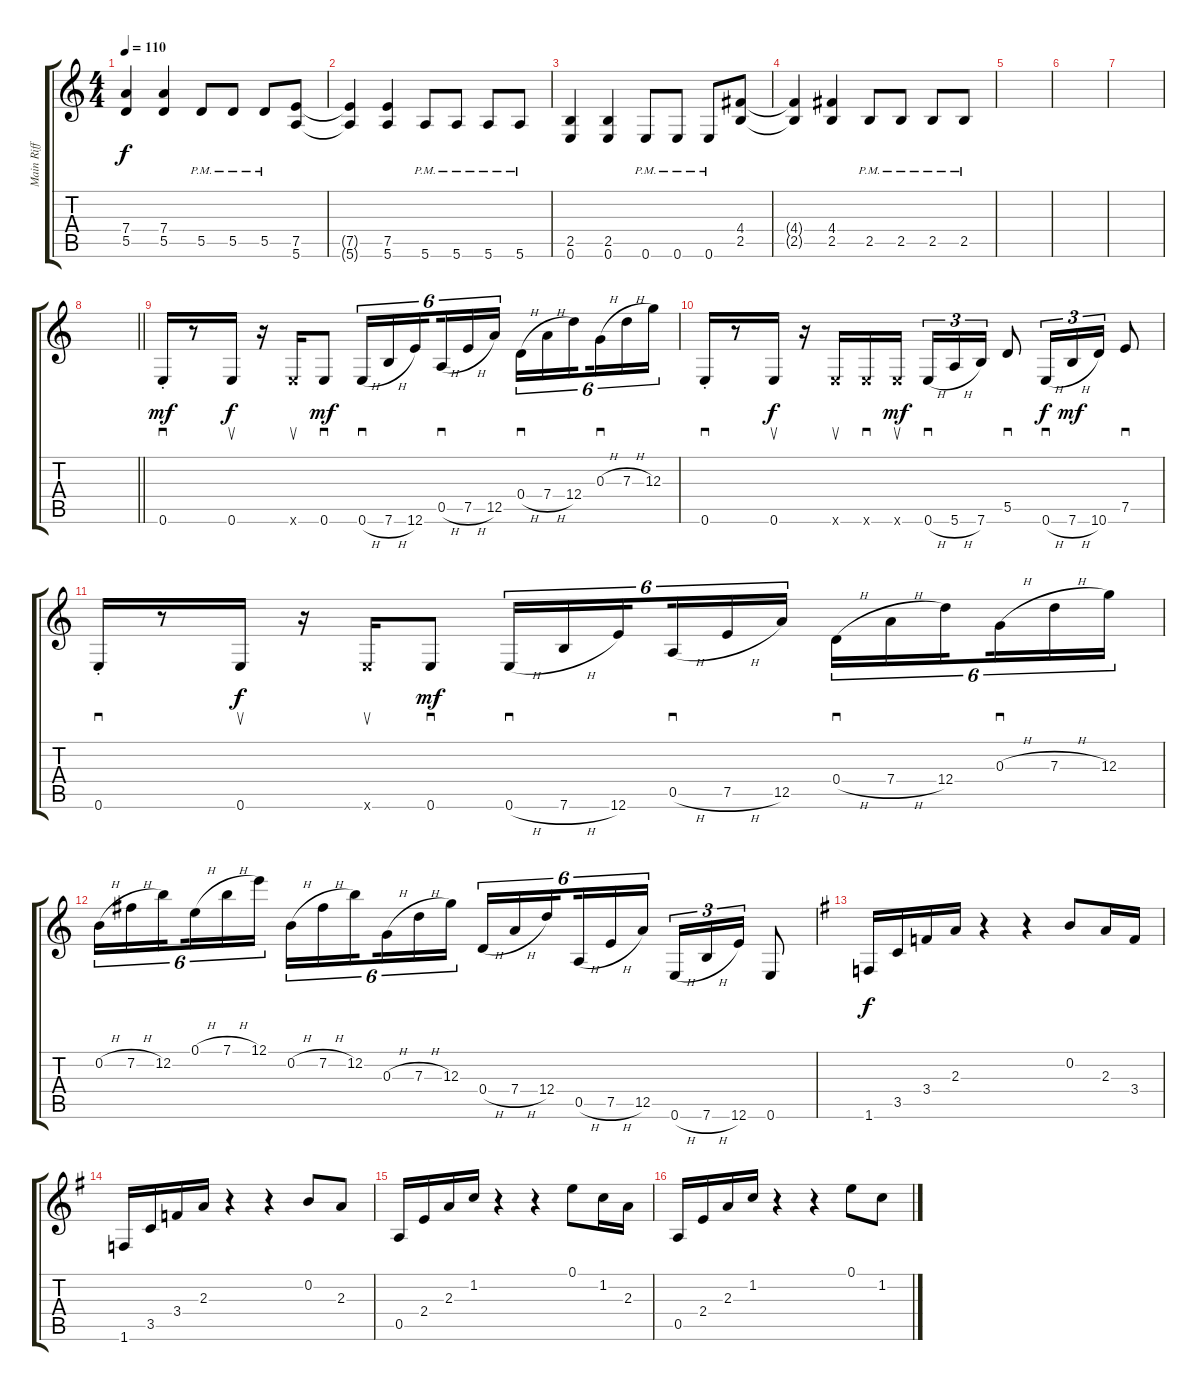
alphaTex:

\track ("Main Riff" "Main Riff") {instrument distortionguitar}
\staff {score tabs}
\tuning (E4 B3 G3 D3 A2 E2) {hide}
\ts (4 4)
\tempo 110
\clef g2
\ks c
(7.4 5.5).4{dy f} (7.4 5.5).4 5.5{pm}.8 5.5{pm}.8 5.5{pm}.8 (7.5 5.6).8 |
(7.5{t} 5.6{t}).4 (7.5 5.6).4 5.6{pm}.8 5.6{pm}.8 5.6{pm}.8 5.6{pm}.8 |
(2.5 0.6).4 (2.5 0.6).4 0.6{pm}.8 0.6{pm}.8 0.6{pm}.8 (4.4 2.5).8 |
(4.4{t} 2.5{t}).4 (4.4 2.5).4 2.5{pm}.8 2.5{pm}.8 2.5{pm}.8 2.5{pm}.8 |
|
|
|
\barLineRight lightlight
|
0.6{st}.16{sd dy mf} r.8 0.6.16{su dy f} r.16 0.6{x}.16{su} 0.6.8{sd dy mf} 0.6{h}.16{sd tu (6 4)} 7.6{h}.16{tu (6 4)} 12.6.16{tu (6 4) beam splitsecondary} 0.5{h}.16{sd tu (6 4)} 7.5{h}.16{tu (6 4)} 12.5.16{tu (6 4)} 0.4{h}.16{sd tu (6 4)} 7.4{h}.16{tu (6 4)} 12.4.16{tu (6 4) beam splitsecondary} 0.3{h}.16{sd tu (6 4)} 7.3{h}.16{tu (6 4)} 12.3.16{tu (6 4)} |
0.6{st}.16{sd} r.8 0.6.16{su dy f} r.16 0.6{x}.16{su} 0.6{x}.16{sd} 0.6{x}.16{su dy mf} 0.6{h}.16{sd tu (3 2)} 5.6{h}.16{tu (3 2)} 7.6.16{tu (3 2)} 5.5.8{sd} 0.6{h}.16{sd tu (3 2) dy f} 7.6{h}.16{tu (3 2) dy mf} 10.6.16{tu (3 2)} 7.5.8{sd} |
0.6{st}.16{sd} r.8 0.6.16{su dy f} r.16 0.6{x}.16{su} 0.6.8{sd dy mf} 0.6{h}.16{sd tu (6 4)} 7.6{h}.16{tu (6 4)} 12.6.16{tu (6 4) beam splitsecondary} 0.5{h}.16{sd tu (6 4)} 7.5{h}.16{tu (6 4)} 12.5.16{tu (6 4)} 0.4{h}.16{sd tu (6 4)} 7.4{h}.16{tu (6 4)} 12.4.16{tu (6 4) beam splitsecondary} 0.3{h}.16{sd tu (6 4)} 7.3{h}.16{tu (6 4)} 12.3.16{tu (6 4)} |
0.2{h}.16{tu (6 4)} 7.2{h}.16{tu (6 4)} 12.2.16{tu (6 4) beam splitsecondary} 0.1{h}.16{tu (6 4)} 7.1{h}.16{tu (6 4)} 12.1.16{tu (6 4)} 0.2{h}.16{tu (6 4)} 7.2{h}.16{tu (6 4)} 12.2.16{tu (6 4) beam splitsecondary} 0.3{h}.16{tu (6 4)} 7.3{h}.16{tu (6 4)} 12.3.16{tu (6 4)} 0.4{h}.16{tu (6 4)} 7.4{h}.16{tu (6 4)} 12.4.16{tu (6 4) beam splitsecondary} 0.5{h}.16{tu (6 4)} 7.5{h}.16{tu (6 4)} 12.5.16{tu (6 4)} 0.6{h}.16{tu (3 2)} 7.6{h}.16{tu (3 2)} 12.6.16{tu (3 2)} 0.6.8 |
\ks g
1.6.16{dy f} 3.5.16 3.4.16 2.3.16 r.4 r.4 0.2.8 2.3.16 3.4.16 |
1.6.16 3.5.16 3.4.16 2.3.16 r.4 r.4 0.2.8 2.3.8 |
0.5.16 2.4.16 2.3.16 1.2.16 r.4 r.4 0.1.8 1.2.16 2.3.16 |
0.5.16 2.4.16 2.3.16 1.2.16 r.4 r.4 0.1.8 1.2.8
